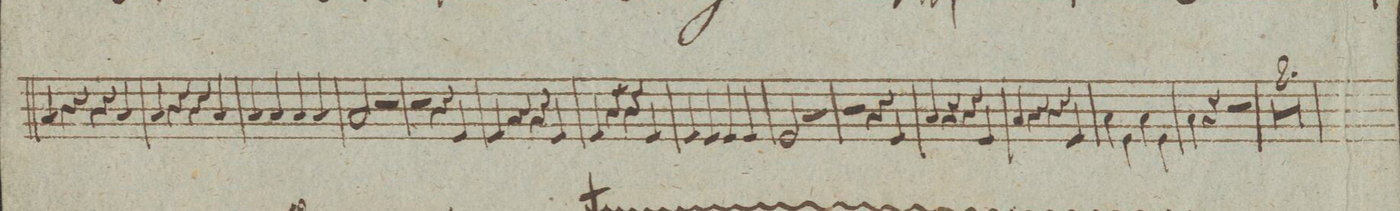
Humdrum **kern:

**kern	**dynam
*I"in C: G: Tympani:	*
*clefF4	*
*k[]	*
*met(c|)	*
*M2/2	*
4C/	.
4r	.
4r	.
4C/	.
=23	=23
4C/	.
4r	.
4r	.
4C/	.
=24	=24
4C/	.
4C/	.
4C/	.
4C/	.
=25	=25
2C/	.
2r	.
=26	=26
2r	.
4r	.
4GG/	.
=27	=27
4GG/	.
4r	.
4r	.
4GG/	.
=28	=28
4GG/	.
4r	.
4r	.
4GG/	.
=29	=29
4GG/	.
4GG/	.
4GG/	.
4GG/	.
=30	=30
2GG/	.
2r	.
=31	=31
2r	.
4r	.
4GG/	.
=32	=32
4C/	.
4r	.
4r	.
4GG/	.
=33	=33
4C/	.
4r	.
4r	.
4GG/	.
=34	=34
4C\	.
4GG\	.
4C\	.
4GG\	.
=35	=35
4C\	.
4r	.
2r	.
=36	=36
1r	.
=37	=37
1r	.
=38	=38
*-	*-
